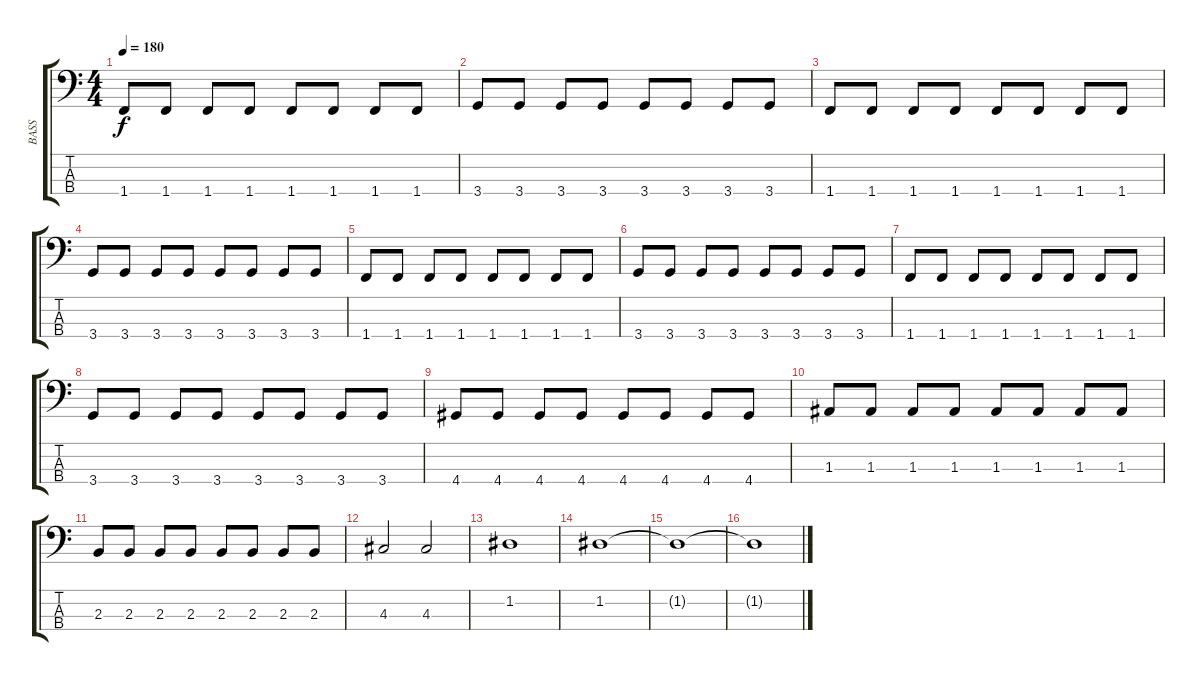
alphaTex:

\track ("BASS" "BASS") {instrument electricbassfinger}
\staff {score tabs}
\tuning (G2 D2 A1 E1) {hide}
\ts (4 4)
\tempo 180
\clef f4
\ks c
1.4.8{dy f} 1.4.8 1.4.8 1.4.8 1.4.8 1.4.8 1.4.8 1.4.8 |
3.4.8 3.4.8 3.4.8 3.4.8 3.4.8 3.4.8 3.4.8 3.4.8 |
1.4.8 1.4.8 1.4.8 1.4.8 1.4.8 1.4.8 1.4.8 1.4.8 |
3.4.8 3.4.8 3.4.8 3.4.8 3.4.8 3.4.8 3.4.8 3.4.8 |
1.4.8 1.4.8 1.4.8 1.4.8 1.4.8 1.4.8 1.4.8 1.4.8 |
3.4.8 3.4.8 3.4.8 3.4.8 3.4.8 3.4.8 3.4.8 3.4.8 |
1.4.8 1.4.8 1.4.8 1.4.8 1.4.8 1.4.8 1.4.8 1.4.8 |
3.4.8 3.4.8 3.4.8 3.4.8 3.4.8 3.4.8 3.4.8 3.4.8 |
4.4.8 4.4.8 4.4.8 4.4.8 4.4.8 4.4.8 4.4.8 4.4.8 |
1.3.8 1.3.8 1.3.8 1.3.8 1.3.8 1.3.8 1.3.8 1.3.8 |
2.3.8 2.3.8 2.3.8 2.3.8 2.3.8 2.3.8 2.3.8 2.3.8 |
4.3.2 4.3.2 |
1.2.1 |
1.2.1 |
1.2{t}.1 |
1.2{t}.1
